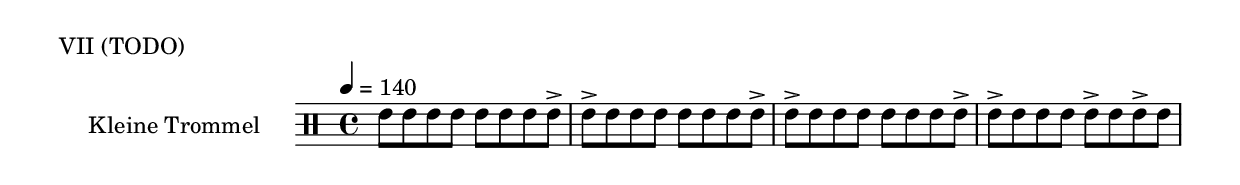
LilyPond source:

KleineTrommelNoten = {
        \drummode {
                tommh8 tommh8 tommh8 tommh8
                tommh8 tommh8 tommh8 tommh8 \accent
                tommh8 \accent tommh8 tommh8 tommh8
                tommh8 tommh8 tommh8 tommh8 \accent
                tommh8 \accent tommh8 tommh8 tommh8
                tommh8 tommh8 tommh8 tommh8 \accent
                tommh8 \accent tommh8 tommh8 tommh8
                tommh8 \accent tommh8 tommh8 \accent tommh8
        }
}

KleineTrommel = {
        \tempo 4 = 140
	\set DrumStaff.instrumentName = "Kleine Trommel"
	\set DrumStaff.midiInstrument = "melodic tom"
        \set Staff.midiPanPosition = 1.0
        \set Staff.midiExpression = 0.7
        \new DrumVoice = "KleineTrommel" \KleineTrommelNoten
}

GrossEins = \drummode {
        tomfh8 tomfh16 tomfh16
        tomfh4
}

GrosseTrommelNoten = {
}

GrosseTrommel = {
        \tempo 4 = 120
	\set Staff.instrumentName = "Große Trommel"
	\set Staff.midiInstrument = "melodic tom"
        \set Staff.midiPanPosition = -1.0
        \new DrumVoice = "GrosseTrommel " \GrosseTrommelNoten
}

\score {
        \header {
                piece = "VII (TODO)"
        }
	\new StaffGroup <<
                \new DrumStaff << \KleineTrommel >>
                %\new DrumStaff << \GrosseTrommel >>
	>>
	\layout {
                indent = 4.0\cm
        }
	\midi {}
}

